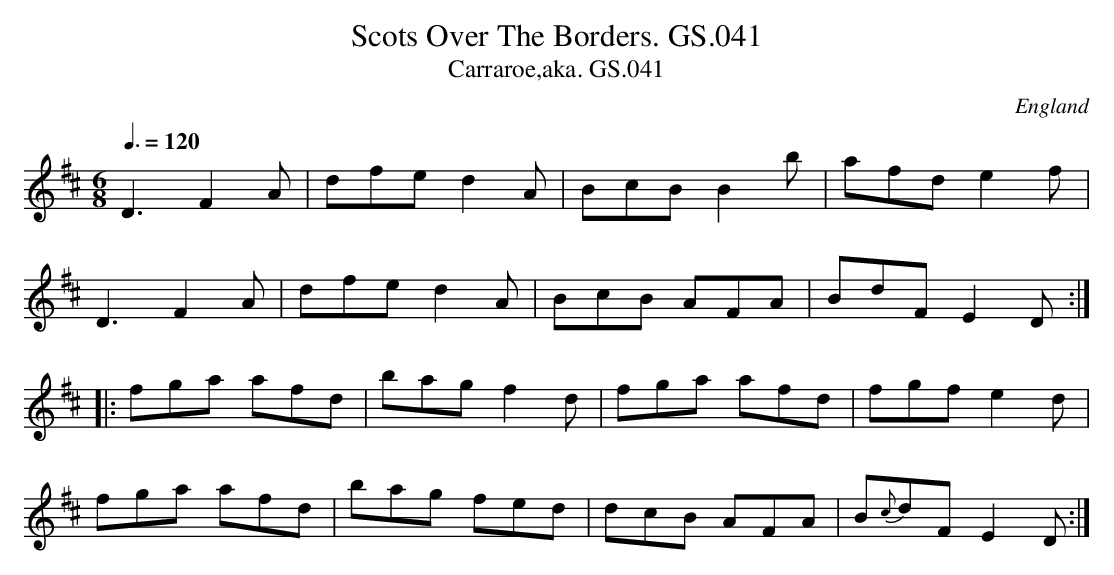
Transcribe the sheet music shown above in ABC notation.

X:1
T:Scots Over The Borders. GS.041
T:Carraroe,aka. GS.041
L:1/8
M:6/8
O:England
Q:3/8=120
K:D major
D3 F2A | dfe d2 A | BcB B2 b | afd e2 f |!
D3 F2 A | dfe d2 A | BcB AFA| BdF E2D :|!
|:fga afd | bag f2 d | fga afd | fgf e2 d |!
fga afd | bag fed | dcB AFA | B{c}dF E2 D :|
